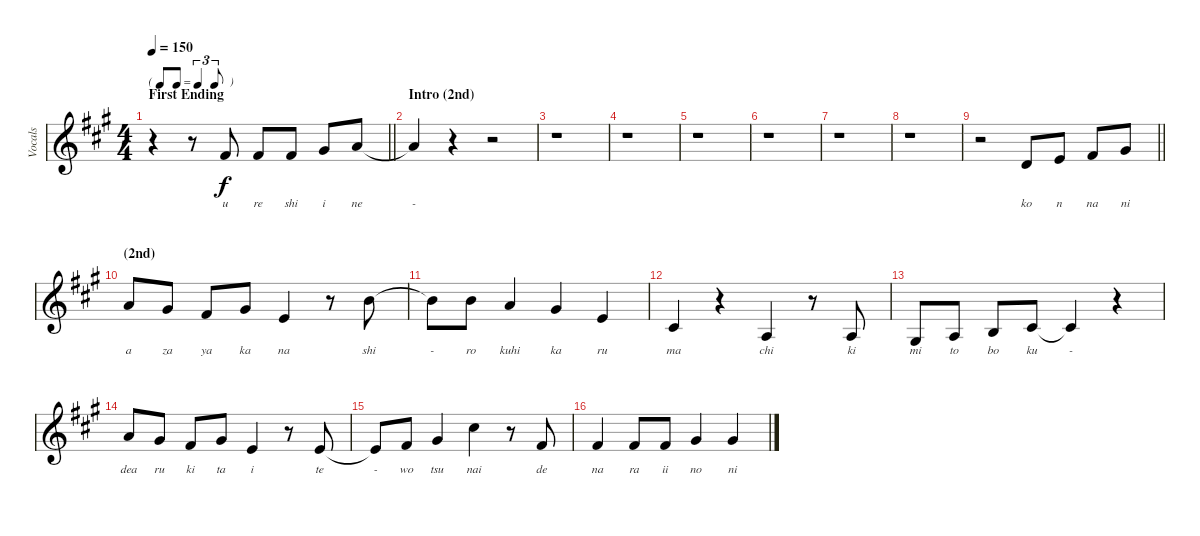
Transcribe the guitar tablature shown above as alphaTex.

\track ("Vocals" "Vocals") {instrument clarinet}
\staff {score}
\tuning (E4 B3 G3 D3 A2 E2 B1) {hide}
\ts (4 4)
\tf triplet8th
\section ("" "First Ending")
\tempo 150
\clef g2
\barLineRight lightlight
\ks a
r.4{dy f} r.8 2.1.8{lyrics (0 "u") lyrics (1 "") lyrics (2 "") lyrics (3 "") lyrics (4 "")} 2.1.8{lyrics (0 "re") lyrics (1 "") lyrics (2 "") lyrics (3 "") lyrics (4 "")} 2.1.8{lyrics (0 "shi") lyrics (1 "") lyrics (2 "") lyrics (3 "") lyrics (4 "")} 4.1.8{lyrics (0 "i") lyrics (1 "") lyrics (2 "") lyrics (3 "") lyrics (4 "")} 5.1.8{lyrics (0 "ne") lyrics (1 "") lyrics (2 "") lyrics (3 "") lyrics (4 "")} |
\section ("" "Intro (2nd)")
5.1{t}.4{lyrics (0 "-") lyrics (1 "") lyrics (2 "") lyrics (3 "") lyrics (4 "")} r.4 r.2 |
r.1 |
r.1 |
r.1 |
r.1 |
r.1 |
r.1 |
\barLineRight lightlight
r.2 3.2.8{lyrics (0 "ko") lyrics (1 "") lyrics (2 "") lyrics (3 "") lyrics (4 "")} 0.1.8{lyrics (0 "n") lyrics (1 "") lyrics (2 "") lyrics (3 "") lyrics (4 "")} 2.1.8{lyrics (0 "na") lyrics (1 "") lyrics (2 "") lyrics (3 "") lyrics (4 "")} 4.1.8{lyrics (0 "ni") lyrics (1 "") lyrics (2 "") lyrics (3 "") lyrics (4 "")} |
\section ("" "(2nd)")
5.1.8{lyrics (0 "a") lyrics (1 "") lyrics (2 "") lyrics (3 "") lyrics (4 "")} 4.1.8{lyrics (0 "za") lyrics (1 "") lyrics (2 "") lyrics (3 "") lyrics (4 "")} 2.1.8{lyrics (0 "ya") lyrics (1 "") lyrics (2 "") lyrics (3 "") lyrics (4 "")} 4.1.8{lyrics (0 "ka") lyrics (1 "") lyrics (2 "") lyrics (3 "") lyrics (4 "")} 0.1.4{lyrics (0 "na") lyrics (1 "") lyrics (2 "") lyrics (3 "") lyrics (4 "")} r.8 7.1.8{lyrics (0 "shi") lyrics (1 "") lyrics (2 "") lyrics (3 "") lyrics (4 "")} |
7.1{t}.8{lyrics (0 "-") lyrics (1 "") lyrics (2 "") lyrics (3 "") lyrics (4 "")} 7.1.8{lyrics (0 "ro") lyrics (1 "") lyrics (2 "") lyrics (3 "") lyrics (4 "")} 5.1.4{lyrics (0 "kuhi") lyrics (1 "") lyrics (2 "") lyrics (3 "") lyrics (4 "")} 4.1.4{lyrics (0 "ka") lyrics (1 "") lyrics (2 "") lyrics (3 "") lyrics (4 "")} 0.1.4{lyrics (0 "ru") lyrics (1 "") lyrics (2 "") lyrics (3 "") lyrics (4 "")} |
2.2.4{lyrics (0 "ma") lyrics (1 "") lyrics (2 "") lyrics (3 "") lyrics (4 "")} r.4 2.3.4{lyrics (0 "chi") lyrics (1 "") lyrics (2 "") lyrics (3 "") lyrics (4 "")} r.8 2.3.8{lyrics (0 "ki") lyrics (1 "") lyrics (2 "") lyrics (3 "") lyrics (4 "")} |
1.3.8{lyrics (0 "mi") lyrics (1 "") lyrics (2 "") lyrics (3 "") lyrics (4 "")} 2.3.8{lyrics (0 "to") lyrics (1 "") lyrics (2 "") lyrics (3 "") lyrics (4 "")} 0.2.8{lyrics (0 "bo") lyrics (1 "") lyrics (2 "") lyrics (3 "") lyrics (4 "")} 2.2.8{lyrics (0 "ku") lyrics (1 "") lyrics (2 "") lyrics (3 "") lyrics (4 "")} 2.2{t}.4{lyrics (0 "-") lyrics (1 "") lyrics (2 "") lyrics (3 "") lyrics (4 "")} r.4 |
5.1.8{lyrics (0 "dea") lyrics (1 "") lyrics (2 "") lyrics (3 "") lyrics (4 "")} 4.1.8{lyrics (0 "ru") lyrics (1 "") lyrics (2 "") lyrics (3 "") lyrics (4 "")} 2.1.8{lyrics (0 "ki") lyrics (1 "") lyrics (2 "") lyrics (3 "") lyrics (4 "")} 4.1.8{lyrics (0 "ta") lyrics (1 "") lyrics (2 "") lyrics (3 "") lyrics (4 "")} 0.1.4{lyrics (0 "i") lyrics (1 "") lyrics (2 "") lyrics (3 "") lyrics (4 "")} r.8 0.1.8{lyrics (0 "te") lyrics (1 "") lyrics (2 "") lyrics (3 "") lyrics (4 "")} |
0.1{t}.8{lyrics (0 "-") lyrics (1 "") lyrics (2 "") lyrics (3 "") lyrics (4 "")} 2.1.8{lyrics (0 "wo") lyrics (1 "") lyrics (2 "") lyrics (3 "") lyrics (4 "")} 4.1.4{lyrics (0 "tsu") lyrics (1 "") lyrics (2 "") lyrics (3 "") lyrics (4 "")} 9.1.4{lyrics (0 "nai") lyrics (1 "") lyrics (2 "") lyrics (3 "") lyrics (4 "")} r.8 2.1.8{lyrics (0 "de") lyrics (1 "") lyrics (2 "") lyrics (3 "") lyrics (4 "")} |
2.1.4{lyrics (0 "na") lyrics (1 "") lyrics (2 "") lyrics (3 "") lyrics (4 "")} 2.1.8{lyrics (0 "ra") lyrics (1 "") lyrics (2 "") lyrics (3 "") lyrics (4 "")} 2.1.8{lyrics (0 "ii") lyrics (1 "") lyrics (2 "") lyrics (3 "") lyrics (4 "")} 4.1.4{lyrics (0 "no") lyrics (1 "") lyrics (2 "") lyrics (3 "") lyrics (4 "")} 4.1.4{lyrics (0 "ni") lyrics (1 "") lyrics (2 "") lyrics (3 "") lyrics (4 "")}
